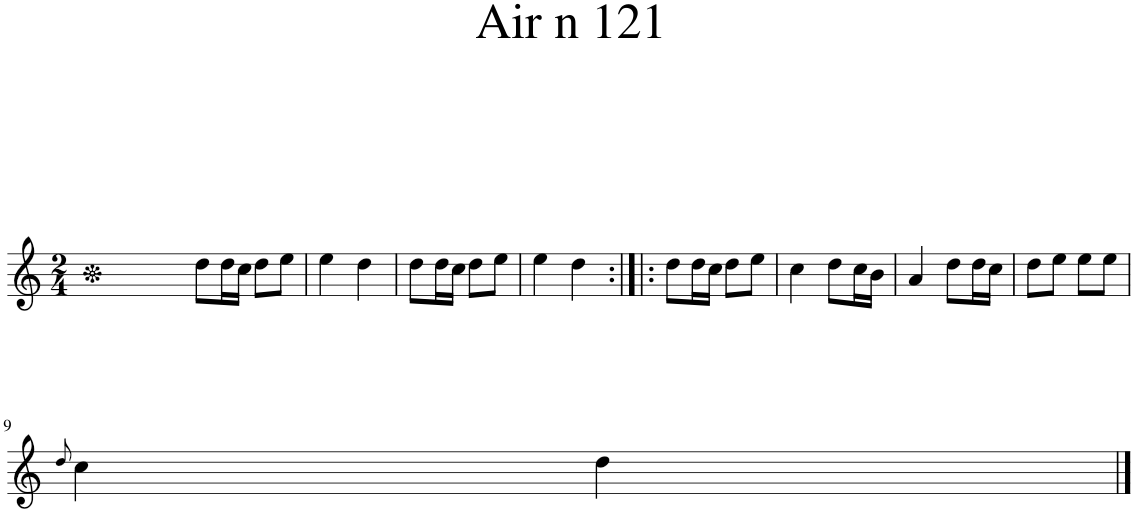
**kern
*part1
*staff1
*I"Piano
*I'Pno.
*clefG2
*k[]
*M2/4
=1
8dd\L
16dd\L
16cc\JJ
8dd\L
8ee\J
=2
4ee\
4dd\
=3
8dd\L
16dd\L
16cc\JJ
8dd\L
8ee\J
=4
4ee\
4dd\
=5:|!|:
8dd\L
16dd\L
16cc\JJ
8dd\L
8ee\J
=6
4cc\
8dd\L
16cc\L
16b\JJ
=7
4a/
8dd\L
16dd\L
16cc\JJ
=8
8dd\L
8ee\J
8ee\L
8ee\J
!!LO:LB:g=z
=9
8qdd/
4cc\
4dd\
==
*-
